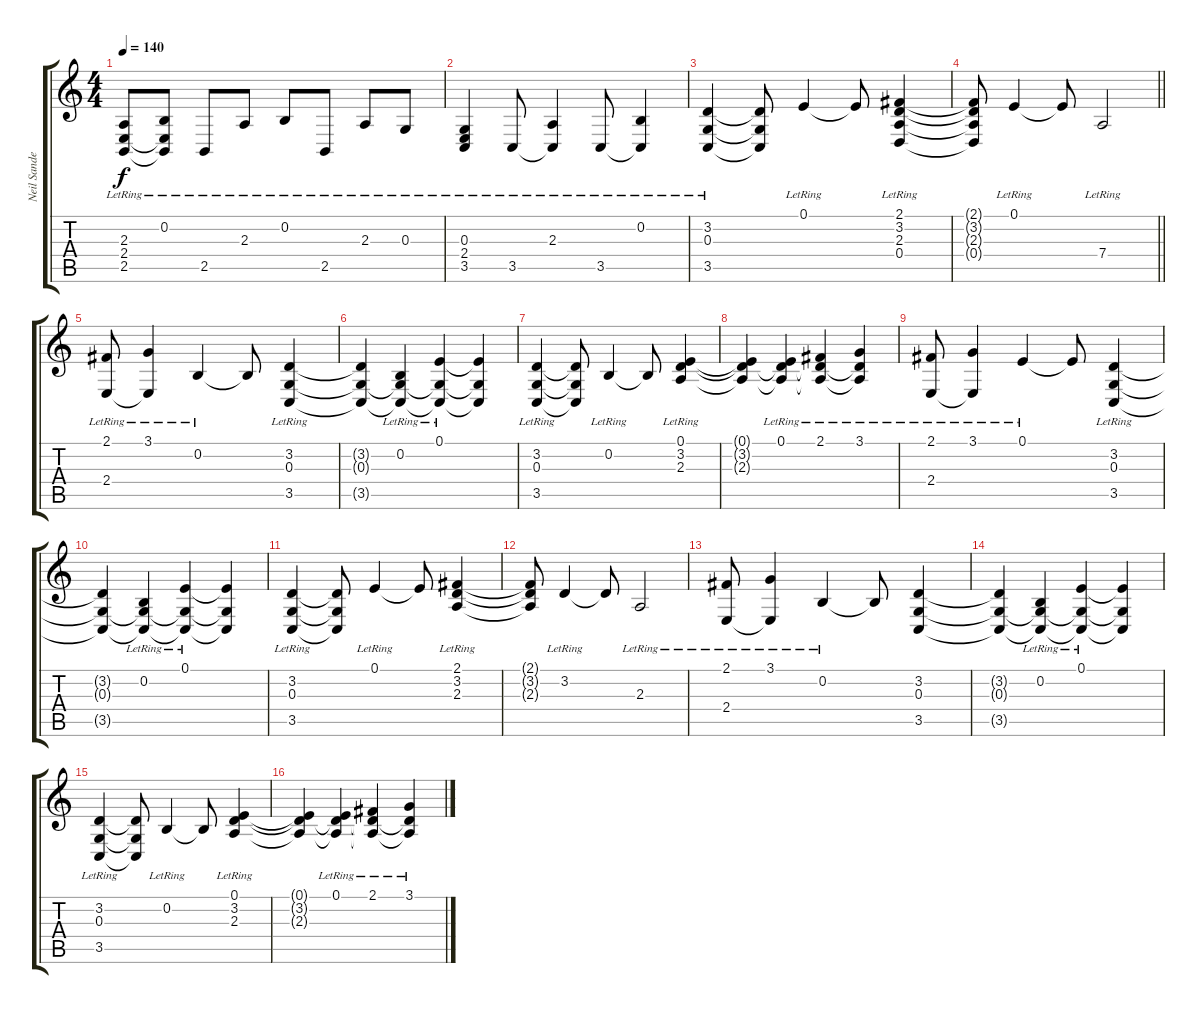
\track ("Neil Sanderson" "Neil Sande") {instrument brightacousticpiano}
\staff {score tabs}
\tuning (E4 B3 G3 D3 A2 E2) {hide}
\ts (4 4)
\tempo 140
\clef g2
\ks c
(2.3{lr} 2.4{lr} 2.5{lr}).8{dy f} (0.2{lr} 2.4{t} 2.5{t}).8 2.5{lr}.8 2.3{lr}.8 0.2{lr}.8 2.5{lr}.8 2.3{lr}.8 0.3{lr}.8 |
(0.3{lr} 2.4{lr} 3.5{lr}).4 3.5{lr}.8 (2.3{lr} 3.5{t}).4 3.5{lr}.8 (0.2{lr} 3.5{t}).4 |
(3.2{lr} 0.3{lr} 3.5{lr}).4 (3.2{t} 0.3{t} 3.5{t}).8 0.1{lr}.4 0.1{t}.8 (2.1{lr} 3.2{lr} 2.3{lr} 0.4{lr}).4 |
\barLineRight lightlight
(2.1{t} 3.2{t} 2.3{t} 0.4{t}).8 0.1{lr}.4 0.1{t}.8 7.4{lr}.2 |
(2.1{lr} 2.4{lr}).8 (3.1{lr} 2.4{t}).4 0.2{lr}.4 0.2{t}.8 (3.2 0.3{lr} 3.5{lr}).4 |
(3.2{t} 0.3{t} 3.5{t}).4 (0.2{lr} 0.3{t} 3.5{t}).4 (0.1{lr} 0.3{t} 3.5{t}).4 (0.1{t} 0.3{t} 3.5{t}).4 |
(3.2{lr} 0.3{lr} 3.5{lr}).4 (3.2{t} 0.3{t} 3.5{t}).8 0.2{lr}.4 0.2{t}.8 (0.1{lr} 3.2{lr} 2.3{lr}).4 |
(0.1{t} 3.2{t} 2.3{t}).4 (0.1{lr} 3.2{t} 2.3{t}).4 (2.1{lr} 3.2{t} 2.3{t}).4 (3.1{lr} 3.2{t} 2.3{t}).4 |
(2.1{lr} 2.4{lr}).8 (3.1{lr} 2.4{t}).4 0.1{lr}.4 0.1{t}.8 (3.2 0.3{lr} 3.5{lr}).4 |
(3.2{t} 0.3{t} 3.5{t}).4 (0.2{lr} 0.3{t} 3.5{t}).4 (0.1{lr} 0.3{t} 3.5{t}).4 (0.1{t} 0.3{t} 3.5{t}).4 |
(3.2{lr} 0.3{lr} 3.5{lr}).4 (3.2{t} 0.3{t} 3.5{t}).8 0.1{lr}.4 0.1{t}.8 (2.1{lr} 3.2 2.3).4 |
(2.1{t} 3.2{t} 2.3{t}).8 3.2{lr}.4 3.2{t}.8 2.3{lr}.2 |
(2.1{lr} 2.4{lr}).8 (3.1{lr} 2.4{t}).4 0.2{lr}.4 0.2{t}.8 (3.2 0.3 3.5).4 |
(3.2{t} 0.3{t} 3.5{t}).4 (0.2{lr} 0.3{t} 3.5{t}).4 (0.1{lr} 0.3{t} 3.5{t}).4 (0.1{t} 0.3{t} 3.5{t}).4 |
(3.2{lr} 0.3{lr} 3.5{lr}).4 (3.2{t} 0.3{t} 3.5{t}).8 0.2{lr}.4 0.2{t}.8 (0.1{lr} 3.2{lr} 2.3{lr}).4 |
(0.1{t} 3.2{t} 2.3{t}).4 (0.1{lr} 3.2{t} 2.3{t}).4 (2.1{lr} 3.2{t} 2.3{t}).4 (3.1{lr} 3.2{t} 2.3{t}).4
